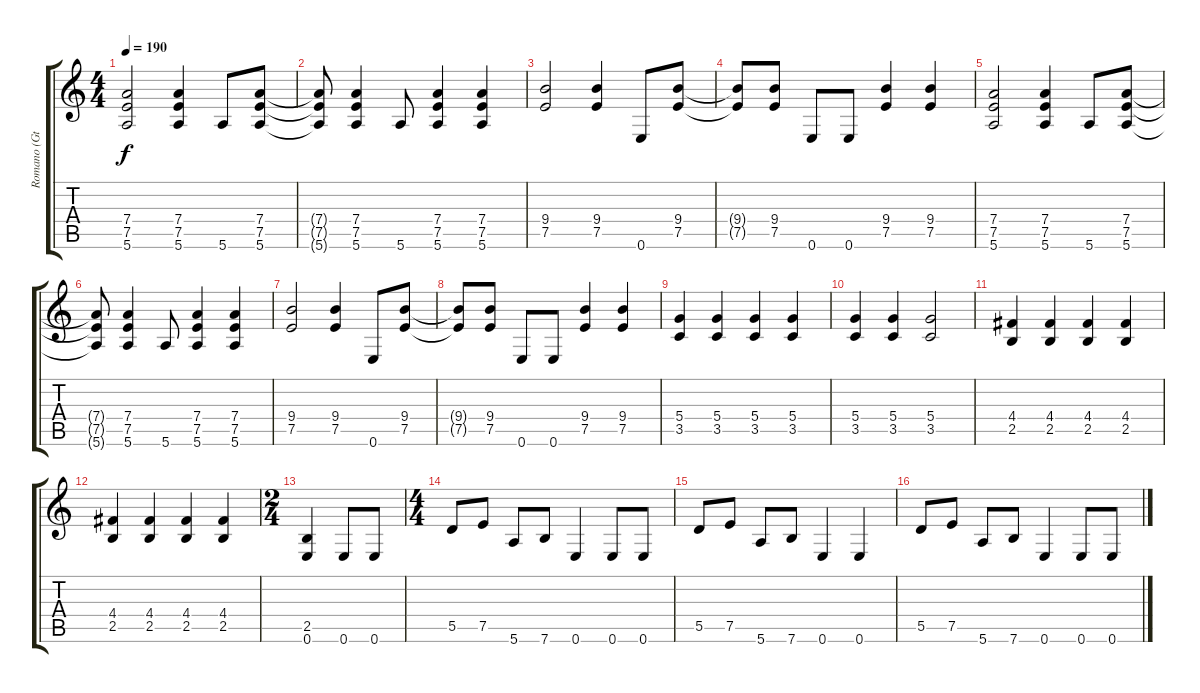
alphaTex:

\track ("Romano (Gtr 1)" "Romano (Gt") {instrument distortionguitar}
\staff {score tabs}
\tuning (E4 B3 G3 D3 A2 E2) {hide}
\ts (4 4)
\tempo 190
\clef g2
\ks c
(7.4 7.5 5.6).2{dy f} (7.4 7.5 5.6).4 5.6.8 (7.4 7.5 5.6).8 |
(7.4{t} 7.5{t} 5.6{t}).8 (7.4 7.5 5.6).4 5.6.8 (7.4 7.5 5.6).4 (7.4 7.5 5.6).4 |
(9.4 7.5).2 (9.4 7.5).4 0.6.8 (9.4 7.5).8 |
(9.4{t} 7.5{t}).8 (9.4 7.5).8 0.6.8 0.6.8 (9.4 7.5).4 (9.4 7.5).4 |
(7.4 7.5 5.6).2 (7.4 7.5 5.6).4 5.6.8 (7.4 7.5 5.6).8 |
(7.4{t} 7.5{t} 5.6{t}).8 (7.4 7.5 5.6).4 5.6.8 (7.4 7.5 5.6).4 (7.4 7.5 5.6).4 |
(9.4 7.5).2 (9.4 7.5).4 0.6.8 (9.4 7.5).8 |
(9.4{t} 7.5{t}).8 (9.4 7.5).8 0.6.8 0.6.8 (9.4 7.5).4 (9.4 7.5).4 |
(5.4 3.5).4 (5.4 3.5).4 (5.4 3.5).4 (5.4 3.5).4 |
(5.4 3.5).4 (5.4 3.5).4 (5.4 3.5).2 |
(4.4 2.5).4 (4.4 2.5).4 (4.4 2.5).4 (4.4 2.5).4 |
(4.4 2.5).4 (4.4 2.5).4 (4.4 2.5).4 (4.4 2.5).4 |
\ts (2 4)
(2.5 0.6).4 0.6.8 0.6.8 |
\ts (4 4)
5.5.8 7.5.8 5.6.8 7.6.8 0.6.4 0.6.8 0.6.8 |
5.5.8 7.5.8 5.6.8 7.6.8 0.6.4 0.6.4 |
5.5.8 7.5.8 5.6.8 7.6.8 0.6.4 0.6.8 0.6.8
